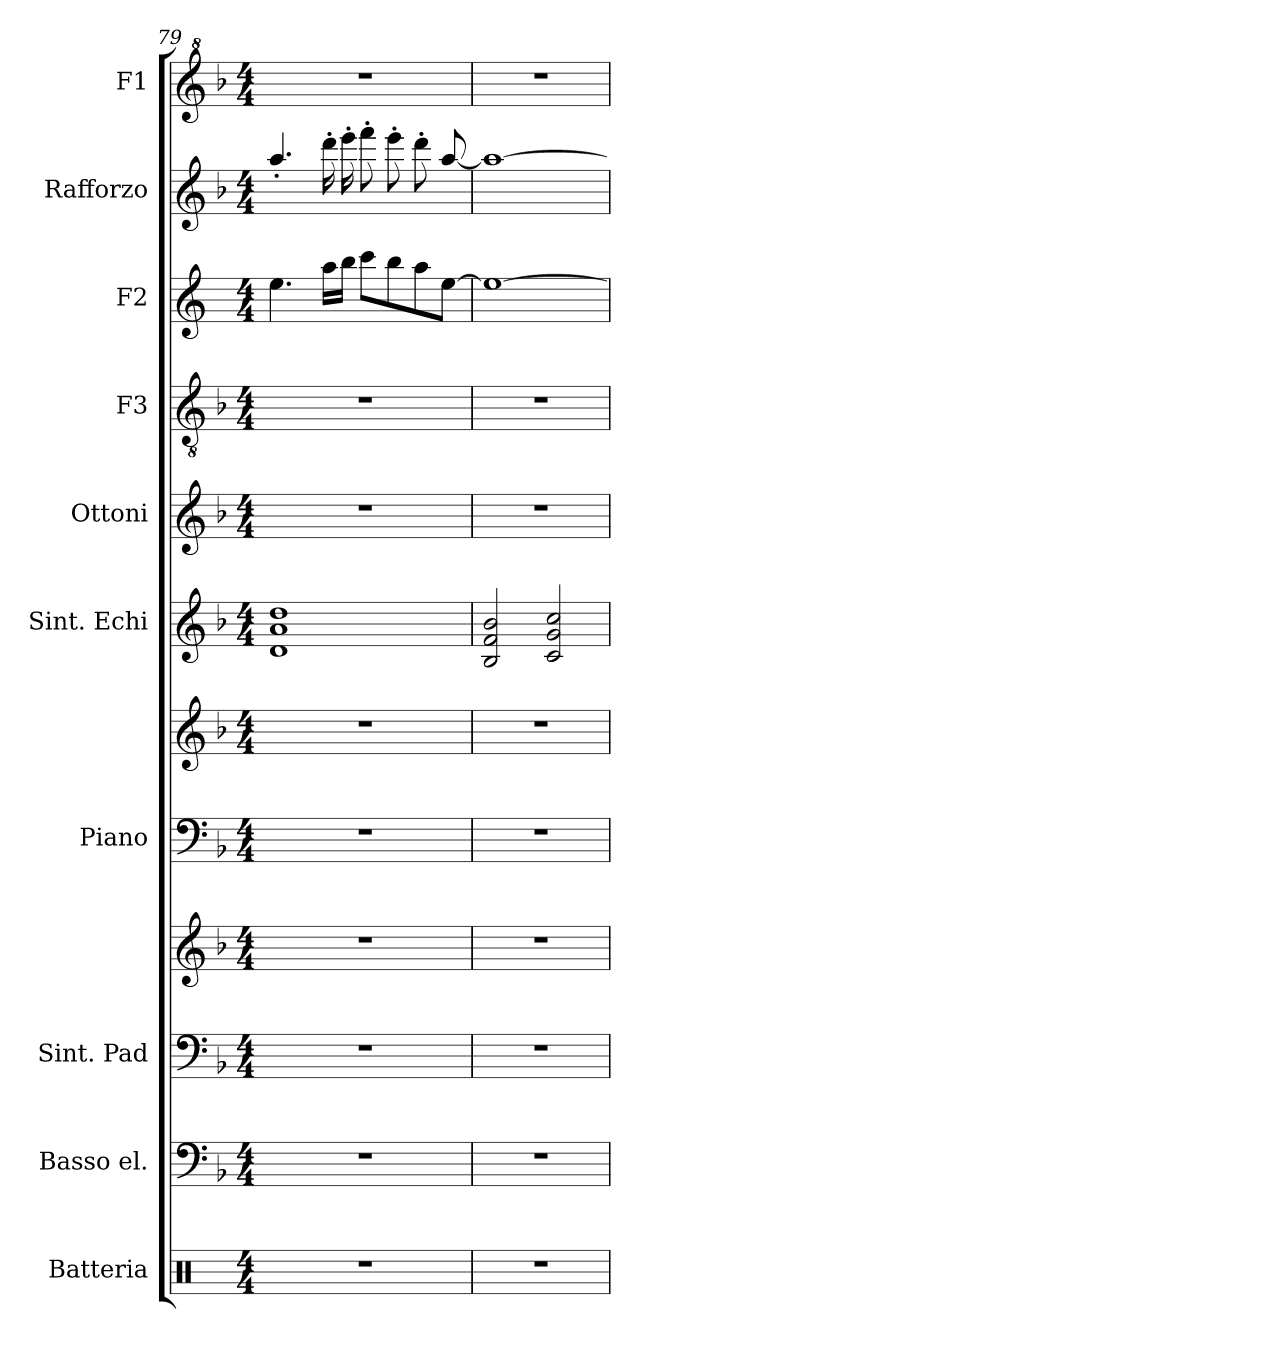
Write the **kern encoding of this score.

**kern	**kern	**kern	**kern	**kern	**kern	**kern	**kern	**kern	**kern	**kern	**kern
*part10	*part9	*part8	*part8	*part7	*part7	*part6	*part5	*part4	*part3	*part2	*part1
*staff12	*staff11	*staff10	*staff9	*staff8	*staff7	*staff6	*staff5	*staff4	*staff3	*staff2	*staff1
*I"Batteria	*I"Basso el.	*I"Sint. Pad	*	*I"Piano	*	*I"Sint. Echi	*I"Ottoni	*I"F3	*I"F2	*I"Rafforzo	*I"F1
*I'Bat	*I'B.el	*I'SintP	*	*	*	*I'SintE	*I'Ott	*I'F3	*I'F2	*I'Rfz	*I'F1
!!LO:LB:g=z
*clefX	*clefF4	*clefF4	*clefG2	*clefF4	*clefG2	*clefG2	*clefG2	*clefGv2	*clefG2	*clefG2	*clefG^2
*	*ITrd7c12	*	*	*	*	*	*	*	*ITrd4c7	*ITrd7c12	*ITrd7c12
*k[]	*k[b-]	*k[b-]	*k[b-]	*k[b-]	*k[b-]	*k[b-]	*k[b-]	*k[b-]	*k[b-]	*k[b-]	*k[b-]
*M4/4	*M4/4	*M4/4	*M4/4	*M4/4	*M4/4	*M4/4	*M4/4	*M4/4	*M4/4	*M4/4	*M4/4
=79	=79	=79	=79	=79	=79	=79	=79	=79	=79	=79	=79
1r	1r	1r	1r	1r	1r	1d 1a 1dd	1r	1r	4.a\	4.a'/	1r
.	.	.	.	.	.	.	.	.	16dd\LL	16dd'\	.
.	.	.	.	.	.	.	.	.	16ee\JJ	16ee'\	.
.	.	.	.	.	.	.	.	.	8ff\L	8ff'\	.
.	.	.	.	.	.	.	.	.	8ee\	8ee'\	.
.	.	.	.	.	.	.	.	.	8dd\	8dd'\	.
.	.	.	.	.	.	.	.	.	[8a\J	[8a/	.
=80	=80	=80	=80	=80	=80	=80	=80	=80	=80	=80	=80
1r	1r	1r	1r	1r	1r	2B-/ 2f/ 2b-/	1r	1r	1a_	1a_	1r
.	.	.	.	.	.	2c/ 2g/ 2cc/	.	.	.	.	.
=	=	=	=	=	=	=	=	=	=	=	=
*-	*-	*-	*-	*-	*-	*-	*-	*-	*-	*-	*-
